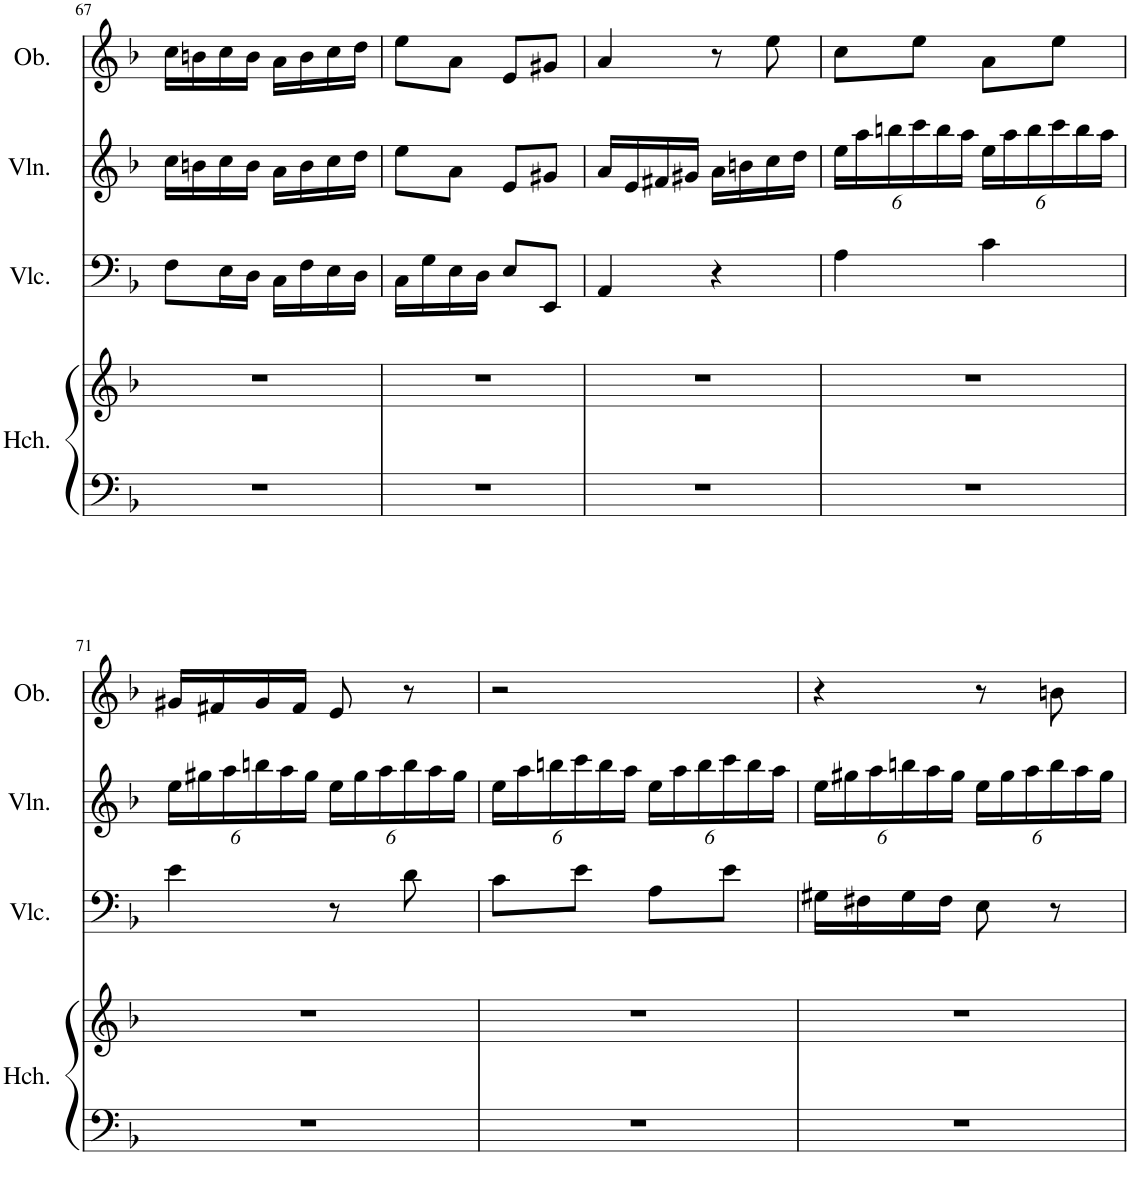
**kern	**kern	**kern	**kern	**kern
*part4	*part4	*part3	*part2	*part1
*staff5	*staff4	*staff3	*staff2	*staff1
*I"Harpsichord	*	*I"Violoncello	*I"Violin	*I"Oboe
*I'Hch.	*	*I'Vlc.	*I'Vln.	*I'Ob.
!!LO:PB:g=z
*clefF4	*clefG2	*clefF4	*clefG2	*clefG2
*k[b-]	*k[b-]	*k[b-]	*k[b-]	*k[b-]
*M2/4	*M2/4	*M2/4	*M2/4	*M2/4
=67	=67	=67	=67	=67
2r	2r	8F\L	16cc\LL	16cc\LL
.	.	.	16bn\	16bn\
.	.	16E\L	16cc\	16cc\
.	.	16D\JJ	16b\JJ	16b\JJ
.	.	16C\LL	16a\LL	16a\LL
.	.	16F\	16b\	16b\
.	.	16E\	16cc\	16cc\
.	.	16D\JJ	16dd\JJ	16dd\JJ
=68	=68	=68	=68	=68
2r	2r	16C\LL	8ee\L	8ee\L
.	.	16G\	.	.
.	.	16E\	8a\J	8a\J
.	.	16D\JJ	.	.
.	.	8E/L	8e/L	8e/L
.	.	8EE/J	8g#X/J	8g#X/J
=69	=69	=69	=69	=69
2r	2r	4AA/	16a/LL	4a/
.	.	.	16e/	.
.	.	.	16f#X/	.
.	.	.	16g#X/JJ	.
.	.	4r	16a\LL	8r
.	.	.	16bn\	.
.	.	.	16cc\	8ee\
.	.	.	16dd\JJ	.
=70	=70	=70	=70	=70
*	*	*	*Xbrackettup	*
2r	2r	4A\	24ee\LL	8cc\L
.	.	.	24aa\	.
.	.	.	24bbn\	.
.	.	.	24ccc\	8ee\J
.	.	.	24bb\	.
.	.	.	24aa\JJ	.
.	.	4c\	24ee\LL	8a\L
.	.	.	24aa\	.
.	.	.	24bb\	.
.	.	.	24ccc\	8ee\J
.	.	.	24bb\	.
.	.	.	24aa\JJ	.
!!LO:LB:g=z
=71	=71	=71	=71	=71
2r	2r	4e\	24ee\LL	16g#X/LL
.	.	.	24gg#X\	.
.	.	.	.	16f#X/
.	.	.	24aa\	.
.	.	.	24bbn\	16g#/
.	.	.	24aa\	.
.	.	.	.	16f#/JJ
.	.	.	24gg#\JJ	.
.	.	8r	24ee\LL	8e/
.	.	.	24gg#\	.
.	.	.	24aa\	.
.	.	8d\	24bb\	8r
.	.	.	24aa\	.
.	.	.	24gg#\JJ	.
=72	=72	=72	=72	=72
2r	2r	8c\L	24ee\LL	2r
.	.	.	24aa\	.
.	.	.	24bbn\	.
.	.	8e\J	24ccc\	.
.	.	.	24bb\	.
.	.	.	24aa\JJ	.
.	.	8A\L	24ee\LL	.
.	.	.	24aa\	.
.	.	.	24bb\	.
.	.	8e\J	24ccc\	.
.	.	.	24bb\	.
.	.	.	24aa\JJ	.
=73	=73	=73	=73	=73
2r	2r	16G#X\LL	24ee\LL	4r
.	.	.	24gg#X\	.
.	.	16F#X\	.	.
.	.	.	24aa\	.
.	.	16G#\	24bbn\	.
.	.	.	24aa\	.
.	.	16F#\JJ	.	.
.	.	.	24gg#\JJ	.
.	.	8E\	24ee\LL	8r
.	.	.	24gg#\	.
.	.	.	24aa\	.
.	.	8r	24bb\	8bn\
.	.	.	24aa\	.
.	.	.	24gg#\JJ	.
=	=	=	=	=
*-	*-	*-	*-	*-
